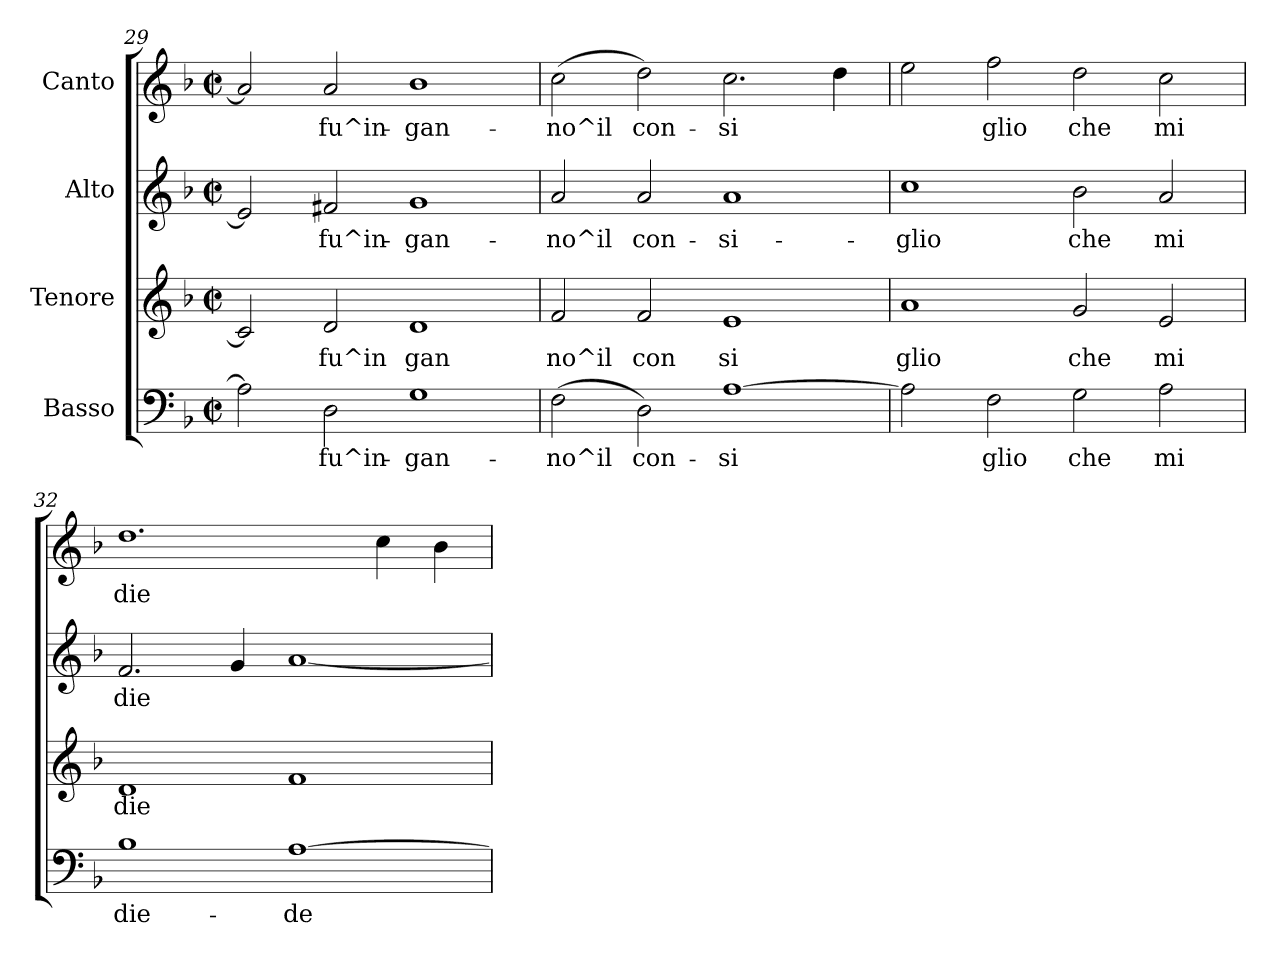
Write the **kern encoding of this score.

**kern	**text	**kern	**text	**kern	**text	**kern	**text
*part4	*part4	*part3	*part3	*part2	*part2	*part1	*part1
*staff4	*staff4	*staff3	*staff3	*staff2	*staff2	*staff1	*staff1
*I"Basso	*	*I"Tenore	*	*I"Alto	*	*I"Canto	*
*clefF4	*	*clefG2	*	*clefG2	*	*clefG2	*
*k[b-]	*	*k[b-]	*	*k[b-]	*	*k[b-]	*
*F:	*	*F:	*	*F:	*	*F:	*
*M2/2	*	*M2/2	*	*M2/2	*	*M2/2	*
*met(c|)	*	*met(c|)	*	*met(c|)	*	*met(c|)	*
=29	=29	=29	=29	=29	=29	=29	=29
!	!LO:LY:b:cj	!	!LO:LY:b:cj	!	!LO:LY:b:cj	!	!LO:LY:b:cj
2A\]	.	2c/]	.	2e/]	.	2a/]	.
!	!LO:LY:b:cj	!	!LO:LY:b:cj	!	!LO:LY:b:cj	!	!LO:LY:b:cj
2D\	fu^in-	2d/	fu^in	2f#X/	fu^in-	2a/	fu^in-
!	!LO:LY:b:cj	!	!LO:LY:b:cj	!	!LO:LY:b:cj	!	!LO:LY:b:cj
1G	-gan-	1d	gan	1g	-gan-	1b-	-gan-
=30	=30	=30	=30	=30	=30	=30	=30
!	!LO:LY:b:cj	!	!LO:LY:b:cj	!	!LO:LY:b:cj	!	!LO:LY:b:cj
(<2F\	-no^il	2f/	no^il	2a/	-no^il	(<2cc\	-no^il
!	!LO:LY:b:cj	!	!LO:LY:b:cj	!	!LO:LY:b:cj	!	!LO:LY:b:cj
2D\)	con-	2f/	con	2a/	con-	2dd\)	con-
!	!LO:LY:b:cj	!	!LO:LY:b:cj	!	!LO:LY:b:cj	!	!LO:LY:b:cj
[>1A	-si-	1e	si	1a	-si-	2.cc\	-si-
!	!	!	!	!	!	!	!LO:LY:b:cj
.	.	.	.	.	.	4dd\	--
=31	=31	=31	=31	=31	=31	=31	=31
!	!LO:LY:b:cj	!	!LO:LY:b:cj	!	!LO:LY:b:cj	!	!LO:LY:b:cj
2A\]	--	1a	glio	1cc	-glio	2ee\	--
!	!LO:LY:b:cj	!	!	!	!	!	!LO:LY:b:cj
2F\	-glio	.	.	.	.	2ff\	-glio
!	!LO:LY:b:cj	!	!LO:LY:b:cj	!	!LO:LY:b:cj	!	!LO:LY:b:cj
2G\	che	2g/	che	2b-\	che	2dd\	che
!	!LO:LY:b:cj	!	!LO:LY:b:cj	!	!LO:LY:b:cj	!	!LO:LY:b:cj
2A\	mi	2e/	mi	2a/	mi	2cc\	mi
=32	=32	=32	=32	=32	=32	=32	=32
!	!LO:LY:b:cj	!	!LO:LY:b:cj	!	!LO:LY:b:cj	!	!LO:LY:b:cj
1B-	die-	1d	die	2.f/	die-	1.dd	die-
!	!	!	!	!	!LO:LY:b:cj	!	!
.	.	.	.	4g/	--	.	.
!	!LO:LY:b:cj	!	!LO:LY:b:cj	!	!LO:LY:b:cj	!	!
[<1A	-de	1f	.	[<1a	--	.	.
!	!	!	!	!	!	!	!LO:LY:b:cj
.	.	.	.	.	.	4cc\	--
!	!	!	!	!	!	!	!LO:LY:b:cj
.	.	.	.	.	.	4b-\	--
=	=	=	=	=	=	=	=
*-	*-	*-	*-	*-	*-	*-	*-
